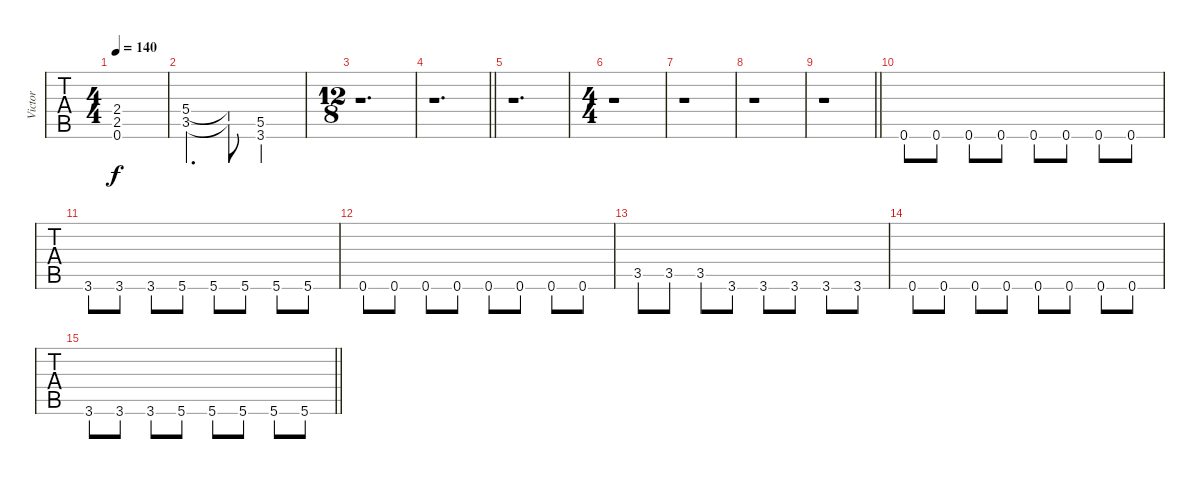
\track ("Victor" "Victor") {instrument overdrivenguitar}
\staff {tabs}
\tuning (D4 A3 F3 C3 G2 D2) {hide}
\ts (4 4)
\tempo 140
\clef g2
\ks c
(2.4 2.5 0.6).1{dy f} |
(5.4 3.5).4{d} (5.4{t} 3.5{t}).8 (5.5 3.6).2 |
\ts (12 8)
r.1{d} |
\barLineRight lightlight
r.1{d} |
r.1{d} |
\ts (4 4)
r.1 |
r.1 |
r.1 |
\barLineRight lightlight
r.1 |
0.6.8 0.6.8 0.6.8 0.6.8 0.6.8 0.6.8 0.6.8 0.6.8 |
3.6.8 3.6.8 3.6.8 5.6.8 5.6.8 5.6.8 5.6.8 5.6.8 |
0.6.8 0.6.8 0.6.8 0.6.8 0.6.8 0.6.8 0.6.8 0.6.8 |
3.5.8 3.5.8 3.5.8 3.6.8 3.6.8 3.6.8 3.6.8 3.6.8 |
0.6.8 0.6.8 0.6.8 0.6.8 0.6.8 0.6.8 0.6.8 0.6.8 |
\barLineRight lightlight
3.6.8 3.6.8 3.6.8 5.6.8 5.6.8 5.6.8 5.6.8 5.6.8
